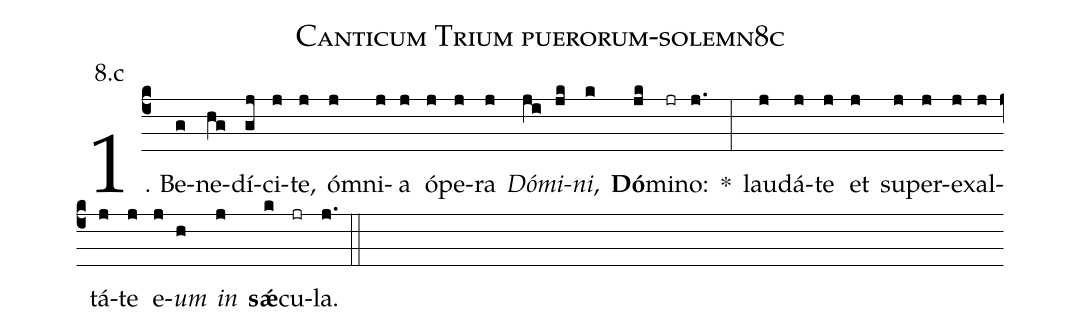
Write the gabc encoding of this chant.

name: Canticum Trium puerorum-solemn8c;
annotation: 8.c;
%%
(c4)1. Be(g)ne(hg)dí(gj)ci(j)te,(j) óm(j)ni(j)a(j) ó(j)pe(j)ra(j) <i>Dó</i>(ji)<i>mi</i>(jk)<i>ni</i>,(k) <b>Dó</b>(jk)mi(jr)no:(j.) *(:) lau(j)dá(j)te(j) et(j) su(j)per(j)ex(j)al(j)tá(j)te(j) e(j)<i>um</i>(h) <i>in</i>(j) <b>sǽ</b>(k)cu(jr)la.(j.) (::)
